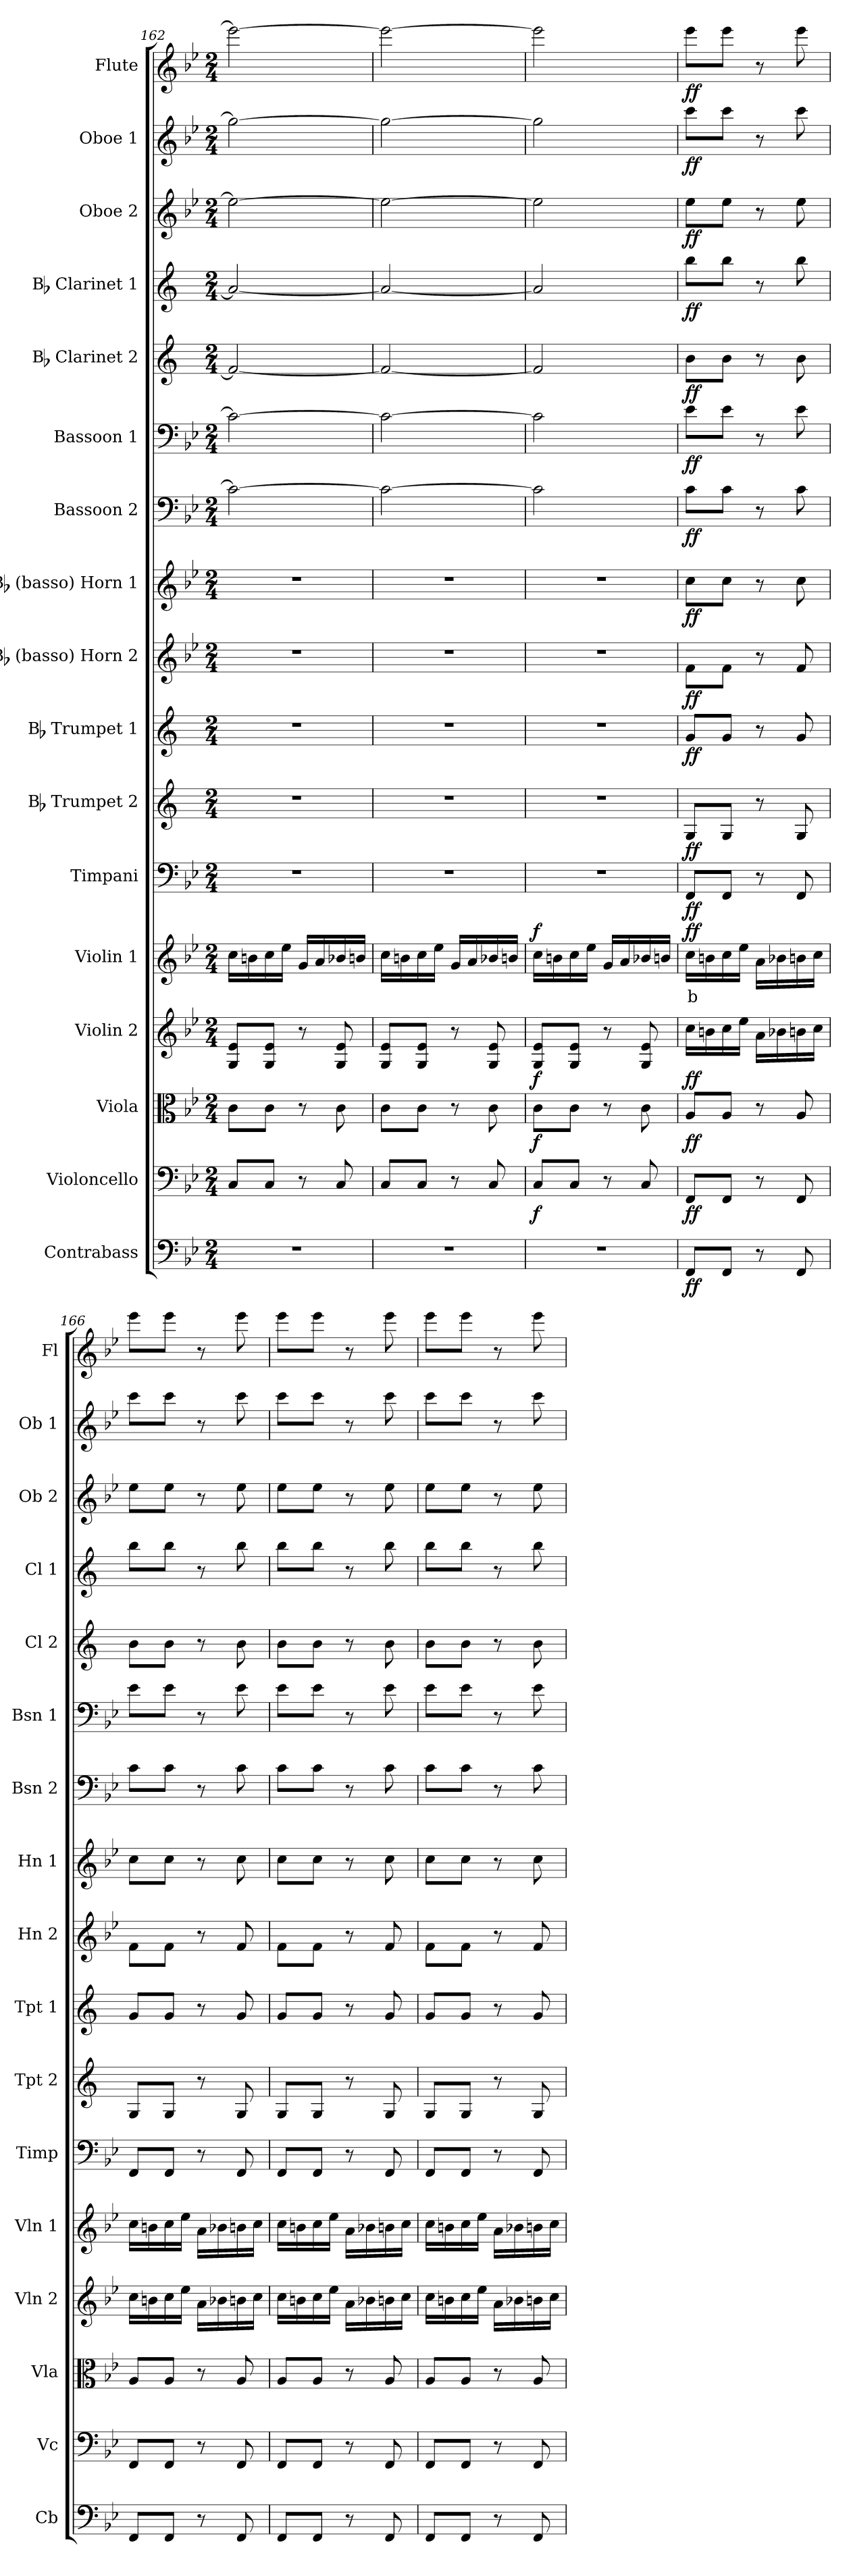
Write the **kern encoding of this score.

**kern	**dynam	**kern	**dynam	**kern	**dynam	**kern	**dynam	**kern	**text	**dynam	**kern	**dynam	**kern	**dynam	**kern	**dynam	**kern	**dynam	**kern	**dynam	**kern	**dynam	**kern	**dynam	**kern	**dynam	**kern	**dynam	**kern	**dynam	**kern	**dynam	**kern	**dynam
*part17	*part17	*part16	*part16	*part15	*part15	*part14	*part14	*part13	*part13	*part13	*part12	*part12	*part11	*part11	*part10	*part10	*part9	*part9	*part8	*part8	*part7	*part7	*part6	*part6	*part5	*part5	*part4	*part4	*part3	*part3	*part2	*part2	*part1	*part1
*staff17	*staff17	*staff16	*staff16	*staff15	*staff15	*staff14	*staff14	*staff13	*staff13	*staff13	*staff12	*staff12	*staff11	*staff11	*staff10	*staff10	*staff9	*staff9	*staff8	*staff8	*staff7	*staff7	*staff6	*staff6	*staff5	*staff5	*staff4	*staff4	*staff3	*staff3	*staff2	*staff2	*staff1	*staff1
*I"Contrabass	*	*I"Violoncello	*	*I"Viola	*	*I"Violin 2	*	*I"Violin 1	*	*	*I"Timpani	*	*I"Bb Trumpet 2	*	*I"Bb Trumpet 1	*	*I"Bb (basso) Horn 2	*	*I"Bb (basso) Horn 1	*	*I"Bassoon 2	*	*I"Bassoon 1	*	*I"Bb Clarinet 2	*	*I"Bb Clarinet 1	*	*I"Oboe 2	*	*I"Oboe 1	*	*I"Flute	*
*I'Cb	*	*I'Vc	*	*I'Vla	*	*I'Vln 2	*	*I'Vln 1	*	*	*I'Timp	*	*I'Tpt 2	*	*I'Tpt 1	*	*I'Hn 2	*	*I'Hn 1	*	*I'Bsn 2	*	*I'Bsn 1	*	*I'Cl 2	*	*I'Cl 1	*	*I'Ob 2	*	*I'Ob 1	*	*I'Fl	*
*clefF4	*	*clefF4	*	*clefC3	*	*clefG2	*	*clefG2	*	*	*clefF4	*	*clefG2	*	*clefG2	*	*clefG2	*	*clefG2	*	*clefF4	*	*clefF4	*	*clefG2	*	*clefG2	*	*clefG2	*	*clefG2	*	*clefG2	*
*ITrd7c12	*	*	*	*	*	*	*	*	*	*	*	*	*ITrd1c2	*	*ITrd1c2	*	*ITrd8c14	*	*ITrd8c14	*	*	*	*	*	*ITrd1c2	*	*ITrd1c2	*	*	*	*	*	*	*
*k[b-e-]	*	*k[b-e-]	*	*k[b-e-]	*	*k[b-e-]	*	*k[b-e-]	*	*	*k[b-e-]	*	*k[b-e-]	*	*k[b-e-]	*	*k[b-e-]	*	*k[b-e-]	*	*k[b-e-]	*	*k[b-e-]	*	*k[b-e-]	*	*k[b-e-]	*	*k[b-e-]	*	*k[b-e-]	*	*k[b-e-]	*
*M2/4	*	*M2/4	*	*M2/4	*	*M2/4	*	*M2/4	*	*	*M2/4	*	*M2/4	*	*M2/4	*	*M2/4	*	*M2/4	*	*M2/4	*	*M2/4	*	*M2/4	*	*M2/4	*	*M2/4	*	*M2/4	*	*M2/4	*
=162	=162	=162	=162	=162	=162	=162	=162	=162	=162	=162	=162	=162	=162	=162	=162	=162	=162	=162	=162	=162	=162	=162	=162	=162	=162	=162	=162	=162	=162	=162	=162	=162	=162	=162
2r	.	8C/L	.	8c\L	.	8G/ 8e-/L	.	16cc\LL	.	.	2r	.	2r	.	2r	.	2r	.	2r	.	2c\_	.	2c\_	.	2e-/_	.	2g/_	.	2ee-\_	.	2gg\_	.	2eee-\_	.
.	.	.	.	.	.	.	.	16bn\	.	.	.	.	.	.	.	.	.	.	.	.	.	.	.	.	.	.	.	.	.	.	.	.	.	.
.	.	8C/J	.	8c\J	.	8G/ 8e-/J	.	16cc\	.	.	.	.	.	.	.	.	.	.	.	.	.	.	.	.	.	.	.	.	.	.	.	.	.	.
.	.	.	.	.	.	.	.	16ee-\JJ	.	.	.	.	.	.	.	.	.	.	.	.	.	.	.	.	.	.	.	.	.	.	.	.	.	.
.	.	8r	.	8r	.	8r	.	16g/LL	.	.	.	.	.	.	.	.	.	.	.	.	.	.	.	.	.	.	.	.	.	.	.	.	.	.
.	.	.	.	.	.	.	.	16a/	.	.	.	.	.	.	.	.	.	.	.	.	.	.	.	.	.	.	.	.	.	.	.	.	.	.
.	.	8C/	.	8c\	.	8G/ 8e-/	.	16b-X/	.	.	.	.	.	.	.	.	.	.	.	.	.	.	.	.	.	.	.	.	.	.	.	.	.	.
.	.	.	.	.	.	.	.	16bn/JJ	.	.	.	.	.	.	.	.	.	.	.	.	.	.	.	.	.	.	.	.	.	.	.	.	.	.
=163	=163	=163	=163	=163	=163	=163	=163	=163	=163	=163	=163	=163	=163	=163	=163	=163	=163	=163	=163	=163	=163	=163	=163	=163	=163	=163	=163	=163	=163	=163	=163	=163	=163	=163
2r	.	8C/L	.	8c\L	.	8G/ 8e-/L	.	16cc\LL	.	.	2r	.	2r	.	2r	.	2r	.	2r	.	2c\_	.	2c\_	.	2e-/_	.	2g/_	.	2ee-\_	.	2gg\_	.	2eee-\_	.
.	.	.	.	.	.	.	.	16bn\	.	.	.	.	.	.	.	.	.	.	.	.	.	.	.	.	.	.	.	.	.	.	.	.	.	.
.	.	8C/J	.	8c\J	.	8G/ 8e-/J	.	16cc\	.	.	.	.	.	.	.	.	.	.	.	.	.	.	.	.	.	.	.	.	.	.	.	.	.	.
.	.	.	.	.	.	.	.	16ee-\JJ	.	.	.	.	.	.	.	.	.	.	.	.	.	.	.	.	.	.	.	.	.	.	.	.	.	.
.	.	8r	.	8r	.	8r	.	16g/LL	.	.	.	.	.	.	.	.	.	.	.	.	.	.	.	.	.	.	.	.	.	.	.	.	.	.
.	.	.	.	.	.	.	.	16a/	.	.	.	.	.	.	.	.	.	.	.	.	.	.	.	.	.	.	.	.	.	.	.	.	.	.
.	.	8C/	.	8c\	.	8G/ 8e-/	.	16b-X/	.	.	.	.	.	.	.	.	.	.	.	.	.	.	.	.	.	.	.	.	.	.	.	.	.	.
.	.	.	.	.	.	.	.	16bn/JJ	.	.	.	.	.	.	.	.	.	.	.	.	.	.	.	.	.	.	.	.	.	.	.	.	.	.
=164	=164	=164	=164	=164	=164	=164	=164	=164	=164	=164	=164	=164	=164	=164	=164	=164	=164	=164	=164	=164	=164	=164	=164	=164	=164	=164	=164	=164	=164	=164	=164	=164	=164	=164
!	!	!	!LO:DY:b	!	!LO:DY:b	!	!LO:DY:b	!	!	!LO:DY:b	!	!	!	!	!	!	!	!	!	!	!	!	!	!	!	!	!	!	!	!	!	!	!	!
2r	.	8C/L	f	8c\L	f	8G/ 8e-/L	f	16cc\LL	.	f	2r	.	2r	.	2r	.	2r	.	2r	.	2c\]	.	2c\]	.	2e-/]	.	2g/]	.	2ee-\]	.	2gg\]	.	2eee-\]	.
.	.	.	.	.	.	.	.	16bn\	.	.	.	.	.	.	.	.	.	.	.	.	.	.	.	.	.	.	.	.	.	.	.	.	.	.
.	.	8C/J	.	8c\J	.	8G/ 8e-/J	.	16cc\	.	.	.	.	.	.	.	.	.	.	.	.	.	.	.	.	.	.	.	.	.	.	.	.	.	.
.	.	.	.	.	.	.	.	16ee-\JJ	.	.	.	.	.	.	.	.	.	.	.	.	.	.	.	.	.	.	.	.	.	.	.	.	.	.
.	.	8r	.	8r	.	8r	.	16g/LL	.	.	.	.	.	.	.	.	.	.	.	.	.	.	.	.	.	.	.	.	.	.	.	.	.	.
.	.	.	.	.	.	.	.	16a/	.	.	.	.	.	.	.	.	.	.	.	.	.	.	.	.	.	.	.	.	.	.	.	.	.	.
.	.	8C/	.	8c\	.	8G/ 8e-/	.	16b-X/	.	.	.	.	.	.	.	.	.	.	.	.	.	.	.	.	.	.	.	.	.	.	.	.	.	.
.	.	.	.	.	.	.	.	16bn/JJ	.	.	.	.	.	.	.	.	.	.	.	.	.	.	.	.	.	.	.	.	.	.	.	.	.	.
=165	=165	=165	=165	=165	=165	=165	=165	=165	=165	=165	=165	=165	=165	=165	=165	=165	=165	=165	=165	=165	=165	=165	=165	=165	=165	=165	=165	=165	=165	=165	=165	=165	=165	=165
!	!LO:DY:b	!	!LO:DY:b	!	!LO:DY:b	!	!LO:DY:b	!	!LO:LY:b:color=#FF0000	!LO:DY:b	!	!LO:DY:b	!	!LO:DY:b	!	!LO:DY:b	!	!LO:DY:b	!	!LO:DY:b	!	!LO:DY:b	!	!LO:DY:b	!	!LO:DY:b	!	!LO:DY:b	!	!LO:DY:b	!	!LO:DY:b	!	!LO:DY:b
8FFF/L	ff	8FF/L	ff	8A/L	ff	16cc\LL	ff	16cc\LL	b	ff	8FF/L	ff	8F/L	ff	8f/L	ff	8F\L	ff	8c\L	ff	8c\L	ff	8e-\L	ff	8a\L	ff	8aa\L	ff	8ee-\L	ff	8ccc\L	ff	8eee-\L	ff
.	.	.	.	.	.	16bn\	.	16bn\	.	.	.	.	.	.	.	.	.	.	.	.	.	.	.	.	.	.	.	.	.	.	.	.	.	.
8FFF/J	.	8FF/J	.	8A/J	.	16cc\	.	16cc\	.	.	8FF/J	.	8F/J	.	8f/J	.	8F\J	.	8c\J	.	8c\J	.	8e-\J	.	8a\J	.	8aa\J	.	8ee-\J	.	8ccc\J	.	8eee-\J	.
.	.	.	.	.	.	16ee-\JJ	.	16ee-\JJ	.	.	.	.	.	.	.	.	.	.	.	.	.	.	.	.	.	.	.	.	.	.	.	.	.	.
8r	.	8r	.	8r	.	16a\LL	.	16a\LL	.	.	8r	.	8r	.	8r	.	8r	.	8r	.	8r	.	8r	.	8r	.	8r	.	8r	.	8r	.	8r	.
.	.	.	.	.	.	16b-X\	.	16b-X\	.	.	.	.	.	.	.	.	.	.	.	.	.	.	.	.	.	.	.	.	.	.	.	.	.	.
8FFF/	.	8FF/	.	8A/	.	16bn\	.	16bn\	.	.	8FF/	.	8F/	.	8f/	.	8F/	.	8c\	.	8c\	.	8e-\	.	8a\	.	8aa\	.	8ee-\	.	8ccc\	.	8eee-\	.
.	.	.	.	.	.	16cc\JJ	.	16cc\JJ	.	.	.	.	.	.	.	.	.	.	.	.	.	.	.	.	.	.	.	.	.	.	.	.	.	.
!!LO:PB:g=z
=166	=166	=166	=166	=166	=166	=166	=166	=166	=166	=166	=166	=166	=166	=166	=166	=166	=166	=166	=166	=166	=166	=166	=166	=166	=166	=166	=166	=166	=166	=166	=166	=166	=166	=166
8FFF/L	.	8FF/L	.	8A/L	.	16cc\LL	.	16cc\LL	.	.	8FF/L	.	8F/L	.	8f/L	.	8F\L	.	8c\L	.	8c\L	.	8e-\L	.	8a\L	.	8aa\L	.	8ee-\L	.	8ccc\L	.	8eee-\L	.
.	.	.	.	.	.	16bn\	.	16bn\	.	.	.	.	.	.	.	.	.	.	.	.	.	.	.	.	.	.	.	.	.	.	.	.	.	.
8FFF/J	.	8FF/J	.	8A/J	.	16cc\	.	16cc\	.	.	8FF/J	.	8F/J	.	8f/J	.	8F\J	.	8c\J	.	8c\J	.	8e-\J	.	8a\J	.	8aa\J	.	8ee-\J	.	8ccc\J	.	8eee-\J	.
.	.	.	.	.	.	16ee-\JJ	.	16ee-\JJ	.	.	.	.	.	.	.	.	.	.	.	.	.	.	.	.	.	.	.	.	.	.	.	.	.	.
8r	.	8r	.	8r	.	16a\LL	.	16a\LL	.	.	8r	.	8r	.	8r	.	8r	.	8r	.	8r	.	8r	.	8r	.	8r	.	8r	.	8r	.	8r	.
.	.	.	.	.	.	16b-X\	.	16b-X\	.	.	.	.	.	.	.	.	.	.	.	.	.	.	.	.	.	.	.	.	.	.	.	.	.	.
8FFF/	.	8FF/	.	8A/	.	16bn\	.	16bn\	.	.	8FF/	.	8F/	.	8f/	.	8F/	.	8c\	.	8c\	.	8e-\	.	8a\	.	8aa\	.	8ee-\	.	8ccc\	.	8eee-\	.
.	.	.	.	.	.	16cc\JJ	.	16cc\JJ	.	.	.	.	.	.	.	.	.	.	.	.	.	.	.	.	.	.	.	.	.	.	.	.	.	.
=167	=167	=167	=167	=167	=167	=167	=167	=167	=167	=167	=167	=167	=167	=167	=167	=167	=167	=167	=167	=167	=167	=167	=167	=167	=167	=167	=167	=167	=167	=167	=167	=167	=167	=167
8FFF/L	.	8FF/L	.	8A/L	.	16cc\LL	.	16cc\LL	.	.	8FF/L	.	8F/L	.	8f/L	.	8F\L	.	8c\L	.	8c\L	.	8e-\L	.	8a\L	.	8aa\L	.	8ee-\L	.	8ccc\L	.	8eee-\L	.
.	.	.	.	.	.	16bn\	.	16bn\	.	.	.	.	.	.	.	.	.	.	.	.	.	.	.	.	.	.	.	.	.	.	.	.	.	.
8FFF/J	.	8FF/J	.	8A/J	.	16cc\	.	16cc\	.	.	8FF/J	.	8F/J	.	8f/J	.	8F\J	.	8c\J	.	8c\J	.	8e-\J	.	8a\J	.	8aa\J	.	8ee-\J	.	8ccc\J	.	8eee-\J	.
.	.	.	.	.	.	16ee-\JJ	.	16ee-\JJ	.	.	.	.	.	.	.	.	.	.	.	.	.	.	.	.	.	.	.	.	.	.	.	.	.	.
8r	.	8r	.	8r	.	16a\LL	.	16a\LL	.	.	8r	.	8r	.	8r	.	8r	.	8r	.	8r	.	8r	.	8r	.	8r	.	8r	.	8r	.	8r	.
.	.	.	.	.	.	16b-X\	.	16b-X\	.	.	.	.	.	.	.	.	.	.	.	.	.	.	.	.	.	.	.	.	.	.	.	.	.	.
8FFF/	.	8FF/	.	8A/	.	16bn\	.	16bn\	.	.	8FF/	.	8F/	.	8f/	.	8F/	.	8c\	.	8c\	.	8e-\	.	8a\	.	8aa\	.	8ee-\	.	8ccc\	.	8eee-\	.
.	.	.	.	.	.	16cc\JJ	.	16cc\JJ	.	.	.	.	.	.	.	.	.	.	.	.	.	.	.	.	.	.	.	.	.	.	.	.	.	.
=168	=168	=168	=168	=168	=168	=168	=168	=168	=168	=168	=168	=168	=168	=168	=168	=168	=168	=168	=168	=168	=168	=168	=168	=168	=168	=168	=168	=168	=168	=168	=168	=168	=168	=168
8FFF/L	.	8FF/L	.	8A/L	.	16cc\LL	.	16cc\LL	.	.	8FF/L	.	8F/L	.	8f/L	.	8F\L	.	8c\L	.	8c\L	.	8e-\L	.	8a\L	.	8aa\L	.	8ee-\L	.	8ccc\L	.	8eee-\L	.
.	.	.	.	.	.	16bn\	.	16bn\	.	.	.	.	.	.	.	.	.	.	.	.	.	.	.	.	.	.	.	.	.	.	.	.	.	.
8FFF/J	.	8FF/J	.	8A/J	.	16cc\	.	16cc\	.	.	8FF/J	.	8F/J	.	8f/J	.	8F\J	.	8c\J	.	8c\J	.	8e-\J	.	8a\J	.	8aa\J	.	8ee-\J	.	8ccc\J	.	8eee-\J	.
.	.	.	.	.	.	16ee-\JJ	.	16ee-\JJ	.	.	.	.	.	.	.	.	.	.	.	.	.	.	.	.	.	.	.	.	.	.	.	.	.	.
8r	.	8r	.	8r	.	16a\LL	.	16a\LL	.	.	8r	.	8r	.	8r	.	8r	.	8r	.	8r	.	8r	.	8r	.	8r	.	8r	.	8r	.	8r	.
.	.	.	.	.	.	16b-X\	.	16b-X\	.	.	.	.	.	.	.	.	.	.	.	.	.	.	.	.	.	.	.	.	.	.	.	.	.	.
8FFF/	.	8FF/	.	8A/	.	16bn\	.	16bn\	.	.	8FF/	.	8F/	.	8f/	.	8F/	.	8c\	.	8c\	.	8e-\	.	8a\	.	8aa\	.	8ee-\	.	8ccc\	.	8eee-\	.
.	.	.	.	.	.	16cc\JJ	.	16cc\JJ	.	.	.	.	.	.	.	.	.	.	.	.	.	.	.	.	.	.	.	.	.	.	.	.	.	.
=	=	=	=	=	=	=	=	=	=	=	=	=	=	=	=	=	=	=	=	=	=	=	=	=	=	=	=	=	=	=	=	=	=	=
*-	*-	*-	*-	*-	*-	*-	*-	*-	*-	*-	*-	*-	*-	*-	*-	*-	*-	*-	*-	*-	*-	*-	*-	*-	*-	*-	*-	*-	*-	*-	*-	*-	*-	*-
